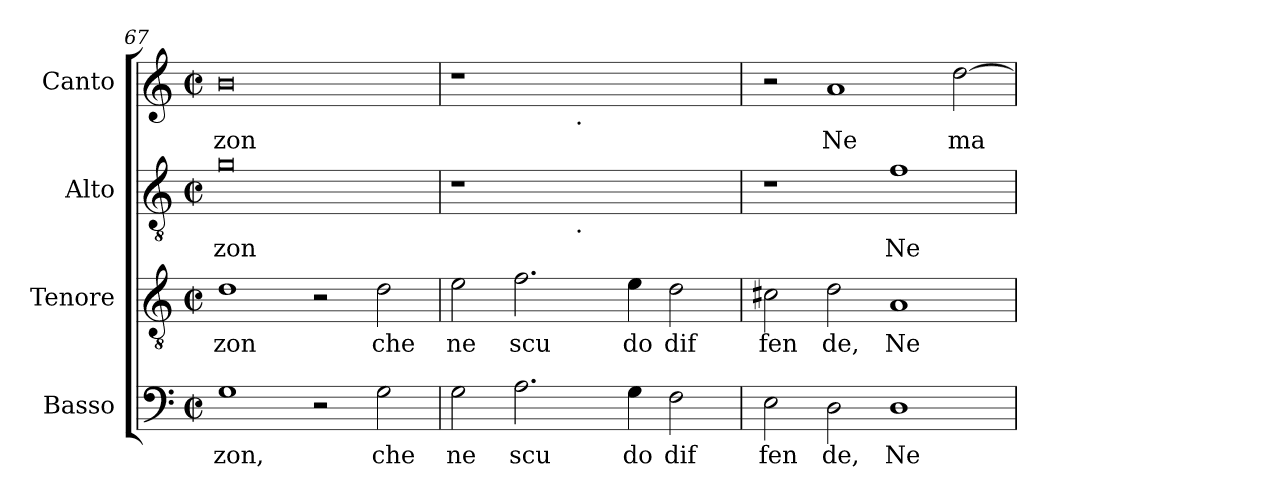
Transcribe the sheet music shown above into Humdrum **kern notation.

**kern	**text	**kern	**text	**kern	**text	**kern	**text
*part4	*part4	*part3	*part3	*part2	*part2	*part1	*part1
*staff4	*staff4	*staff3	*staff3	*staff2	*staff2	*staff1	*staff1
*I"Basso	*	*I"Tenore	*	*I"Alto	*	*I"Canto	*
*I'Basso	*	*I'Tenore	*	*I'Alto	*	*I'Canto	*
*clefF4	*	*clefGv2	*	*clefGv2	*	*clefG2	*
*k[]	*	*k[]	*	*k[]	*	*k[]	*
*C:	*	*C:	*	*C:	*	*C:	*
*M2/2	*	*M2/2	*	*M2/2	*	*M2/2	*
*met(c|)	*	*met(c|)	*	*met(c|)	*	*met(c|)	*
=67	=67	=67	=67	=67	=67	=67	=67
!	!LO:LY:b:cj	!	!LO:LY:b:cj	!	!LO:LY:b:cj	!	!LO:LY:b:cj
1G	-zon,	1d	zon	0g	zon	0b	zon
2r	.	2r	.	.	.	.	.
!	!LO:LY:b:cj	!	!LO:LY:b:cj	!	!	!	!
2G\	che	2d\	che	.	.	.	.
!!LO:PB:g=z
=68	=68	=68	=68	=68	=68	=68	=68
!	!LO:LY:b:cj	!	!LO:LY:b:cj	!	!	!	!
*	*	*	*	*^	*	*^	*
2G\	ne	2e\	ne	1r	2ryy	.	1r	2ryy	.
!	!LO:LY:b:cj	!	!LO:LY:b:cj	!	!	!	!	!	!
2.A\	scu	2.f\	scu	.	4...ryy	.	.	4...ryy	.
!	!	!	!	!	!	!	!	!LO:TX:b:t=.	!
!	!	!	!	!	!LO:TX:b:t=.	!	!	!	!
.	.	.	.	.	1ryy	.	.	1ryy	.
.	.	.	.	1ryy	.	.	1ryy	.	.
!	!LO:LY:b:cj	!	!LO:LY:b:cj	!	!	!	!	!	!
4G\	do	4e\	do	.	.	.	.	.	.
!	!LO:LY:b:cj	!	!LO:LY:b:cj	!	!	!	!	!	!
2F\	dif	2d\	dif	.	.	.	.	.	.
.	.	.	.	.	32ryy	.	.	32ryy	.
=69	=69	=69	=69	=69	=69	=69	=69	=69	=69
!	!LO:LY:b:cj	!	!LO:LY:b:cj	!	!	!	!	!	!
*	*	*	*	*v	*v	*	*	*	*
*	*	*	*	*	*	*v	*v	*
2E\	fen	2c#X\	fen	1r	.	2r	.
!	!LO:LY:b:cj	!	!LO:LY:b:cj	!	!	!	!LO:LY:b:cj
2D\	de,	2d\	de,	.	.	1a	Ne
!	!LO:LY:b:cj	!	!LO:LY:b:cj	!	!LO:LY:b:cj	!	!
1D	Ne	1A	Ne	1f	Ne	.	.
!	!	!	!	!	!	!	!LO:LY:b:cj
.	.	.	.	.	.	[>2dd\	ma-
=	=	=	=	=	=	=	=
*-	*-	*-	*-	*-	*-	*-	*-
